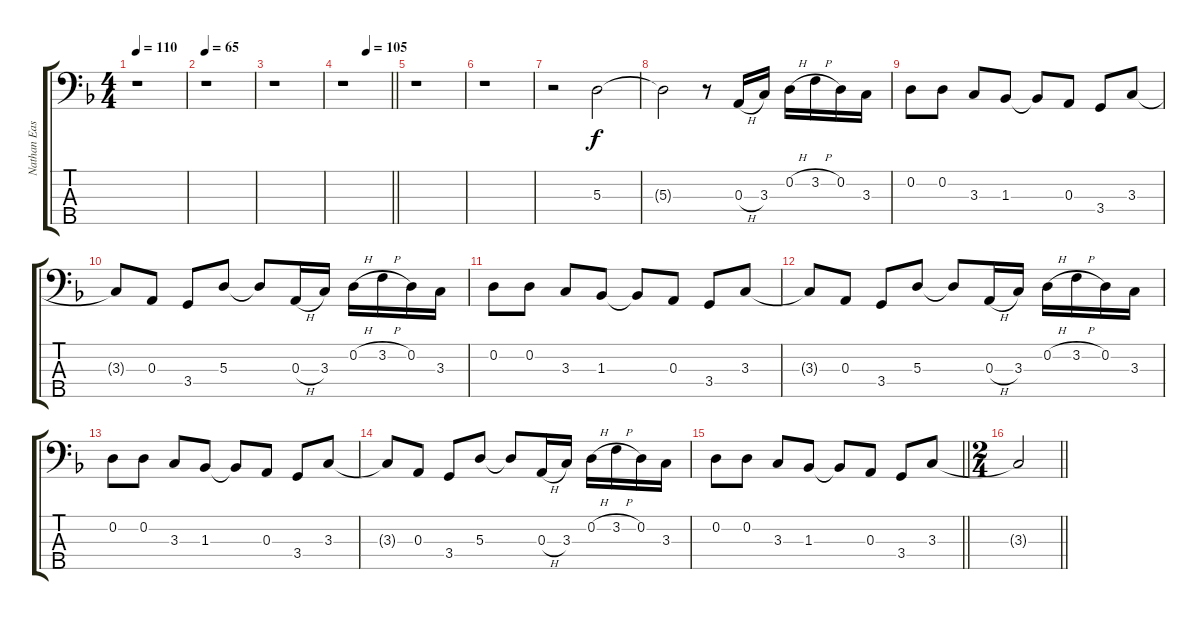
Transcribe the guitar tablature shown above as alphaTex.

\track ("Nathan East Bass" "Nathan Eas") {instrument electricbassfinger}
\staff {score tabs}
\tuning (G2 D2 A1 E1 B0) {hide}
\ts (4 4)
\tempo 110
\clef f4
\ks f
r.1{dy f} |
\tempo 65
r.1 |
r.1 |
\tempo (105 0.5)
\barLineRight lightlight
r.1 |
r.1 |
r.1 |
r.2 5.3.2 |
5.3{t}.2 r.8 0.3{h}.16 3.3.16 0.2{h}.16 3.2{h}.16 0.2.16 3.3.16 |
0.2.8 0.2.8 3.3.8 1.3.8 1.3{t}.8 0.3.8 3.4.8 3.3.8 |
3.3{t}.8 0.3.8 3.4.8 5.3.8 5.3{t}.8 0.3{h}.16 3.3.16 0.2{h}.16 3.2{h}.16 0.2.16 3.3.16 |
0.2.8 0.2.8 3.3.8 1.3.8 1.3{t}.8 0.3.8 3.4.8 3.3.8 |
3.3{t}.8 0.3.8 3.4.8 5.3.8 5.3{t}.8 0.3{h}.16 3.3.16 0.2{h}.16 3.2{h}.16 0.2.16 3.3.16 |
0.2.8 0.2.8 3.3.8 1.3.8 1.3{t}.8 0.3.8 3.4.8 3.3.8 |
3.3{t}.8 0.3.8 3.4.8 5.3.8 5.3{t}.8 0.3{h}.16 3.3.16 0.2{h}.16 3.2{h}.16 0.2.16 3.3.16 |
\barLineRight lightlight
0.2.8 0.2.8 3.3.8 1.3.8 1.3{t}.8 0.3.8 3.4.8 3.3.8 |
\ts (2 4)
\barLineRight lightlight
3.3{t}.2
